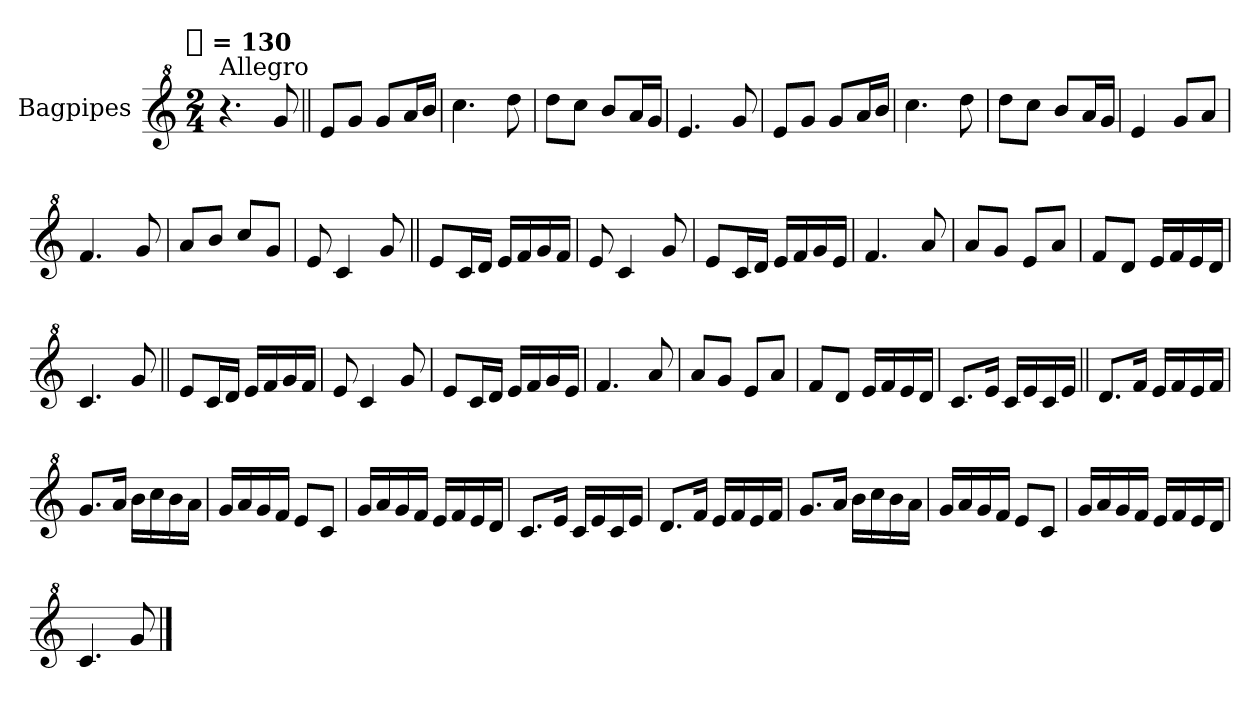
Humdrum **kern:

**kern
*part1
*staff1
*I"Bagpipes
*I'Bag
*clefG^2
*k[]
!!LO:TX:omd:t=[quarter] = 130
*M2/4
*MM130
=1
!LO:TX:a:t=Allegro
4.r
8gg
=||
8eeL
8ggJ
8ggL
16aaL
16bbJJ
=
4.ccc
8ddd
=
8dddL
8cccJ
8bbL
16aaL
16ggJJ
=
4.ee
8gg
=
8eeL
8ggJ
8ggL
16aaL
16bbJJ
=
4.ccc
8ddd
=
8dddL
8cccJ
8bbL
16aaL
16ggJJ
=
4ee
8ggL
8aaJ
=
4.ff
8gg
=
8aaL
8bbJ
8cccL
8ggJ
=
8ee
4cc
8gg
=||
8eeL
16ccL
16ddJJ
16eeLL
16ff
16gg
16ffJJ
=
8ee
4cc
8gg
=
8eeL
16ccL
16ddJJ
16eeLL
16ff
16gg
16eeJJ
=
4.ff
8aa
=
8aaL
8ggJ
8eeL
8aaJ
=
8ffL
8ddJ
16eeLL
16ff
16ee
16ddJJ
=
4.cc
8gg
=||
8eeL
16ccL
16ddJJ
16eeLL
16ff
16gg
16ffJJ
=
8ee
4cc
8gg
=
8eeL
16ccL
16ddJJ
16eeLL
16ff
16gg
16eeJJ
=
4.ff
8aa
=
8aaL
8ggJ
8eeL
8aaJ
=
8ffL
8ddJ
16eeLL
16ff
16ee
16ddJJ
=
8.ccL
16eeJk
16ccLL
16ee
16cc
16eeJJ
=||
8.ddL
16ffJk
16eeLL
16ff
16ee
16ffJJ
=
8.ggL
16aaJk
16bbLL
16ccc
16bb
16aaJJ
=
16ggLL
16aa
16gg
16ffJJ
8eeL
8ccJ
=
16ggLL
16aa
16gg
16ffJJ
16eeLL
16ff
16ee
16ddJJ
=
8.ccL
16eeJk
16ccLL
16ee
16cc
16eeJJ
=
8.ddL
16ffJk
16eeLL
16ff
16ee
16ffJJ
=
8.ggL
16aaJk
16bbLL
16ccc
16bb
16aaJJ
=
16ggLL
16aa
16gg
16ffJJ
8eeL
8ccJ
=
16ggLL
16aa
16gg
16ffJJ
16eeLL
16ff
16ee
16ddJJ
=
4.cc
8gg
==
*-
